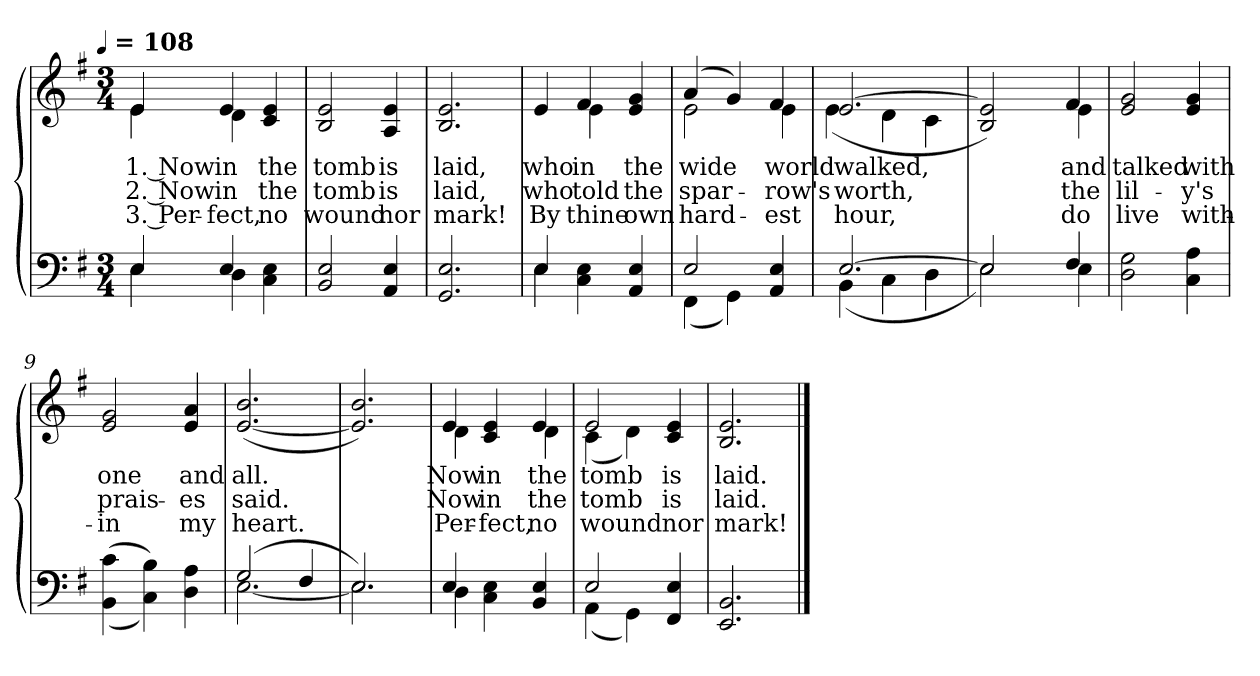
**kern	**kern	**text	**text	**text
*part1	*part1	*part1	*part1	*part1
*staff2	*staff1	*staff1	*staff1	*staff1
*clefF4	*clefG2	*	*	*
*k[f#]	*k[f#]	*	*	*
!!LO:TX:omd:t=[quarter] = 108
*M3/4	*M3/4	*	*	*
*MM108	*MM108	*	*	*
=1	=1	=1	=1	=1
*^	*^	*	*	*
4E/	4E\	4e/	4e\	1. Now	2. Now	3. Per-
4E	4D	4e/	4d	in	in	-fect,
4C 4E	4ryy	4c/ 4e/	4ryy	the	the	no
*v	*v	*	*	*	*	*
*	*v	*v	*	*	*
=2	=2	=2	=2	=2
2BB/ 2E/	2B/ 2e/	tomb	tomb	wound
4AA/ 4E/	4A/ 4e/	is	is	nor
=3	=3	=3	=3	=3
2.GG/ 2.E/	2.B/ 2.e/	laid,	laid,	mark!
=4	=4	=4	=4	=4
*^	*^	*	*	*
4E/	4E\	4e/	4ryy	who	who	By
4C 4E	4ryy	4f#/	4e	in	told	thine
4AA 4E	4ryy	4e/ 4g/	4ryy	the	the	own
!!LO:LB:g=z	!!
=5	=5	=5	=5	=5	=5	=5
2E/	(<4FF#\	(>4a/	2e\	wide	spar-	hard-
.	4GG\)	4g/)	.	.	.	.
4AA/ 4E/	4ryy	4f#/	4e	world	-row's	-est
=6	=6	=6	=6	=6	=6	=6
[2.E/	(<4BB\	[2.e/	(<4e\	walked,	worth,	hour,
.	4C\	.	4d\	.	.	.
.	4D\	.	4c\	.	.	.
=7	=7	=7	=7	=7	=7	=7
2E/]	2E\)	2B/ 2e]/)	4ryy	.	.	.
.	.	.	4ryy	.	.	.
4F#	4E	4f#/	4e	and	the	do
*v	*v	*	*	*	*	*
*	*v	*v	*	*	*
=8	=8	=8	=8	=8
2D\ 2G\	2e/ 2g/	talked	lil-	live
4C\ 4A\	4e/ 4g/	with	-y's	with-
=9	=9	=9	=9	=9
(<(>4BB\ 4c\	2e/ 2g/	one	prais-	-in
4C\ 4B\))	.	.	.	.
4D\ 4A\	4e/ 4a/	and	-es	my
!!LO:LB:g=z
=10	=10	=10	=10	=10
*^	*	*	*	*
(2G/	[2.E	(>[2.e/ 2.b/	all.	said.	heart.
4F#	.	.	.	.	.
=11	=11	=11	=11	=11	=11
2.E/])	2.E\	2.e]/ 2.b/)	.	.	.
=12	=12	=12	=12	=12	=12
*	*	*^	*	*	*
4E	4D	4e/	4d	Now	Now	Per-
4C\ 4E\	4ryy	4c/ 4e/	4ryy	in	in	-fect,
4BB/ 4E/	4ryy	4e/	4d	the	the	no
=13	=13	=13	=13	=13	=13	=13
2E/	(<4AA\	2e/	(<4c\	tomb	tomb	wound
.	4GG\)	.	4d\)	.	.	.
4FF#/ 4E/	4ryy	4c/ 4e/	4ryy	is	is	nor
*v	*v	*	*	*	*	*
*	*v	*v	*	*	*
=14	=14	=14	=14	=14
2.EE/ 2.BB/	2.B/ 2.e/	laid.	laid.	mark!
==	==	==	==	==
*-	*-	*-	*-	*-
